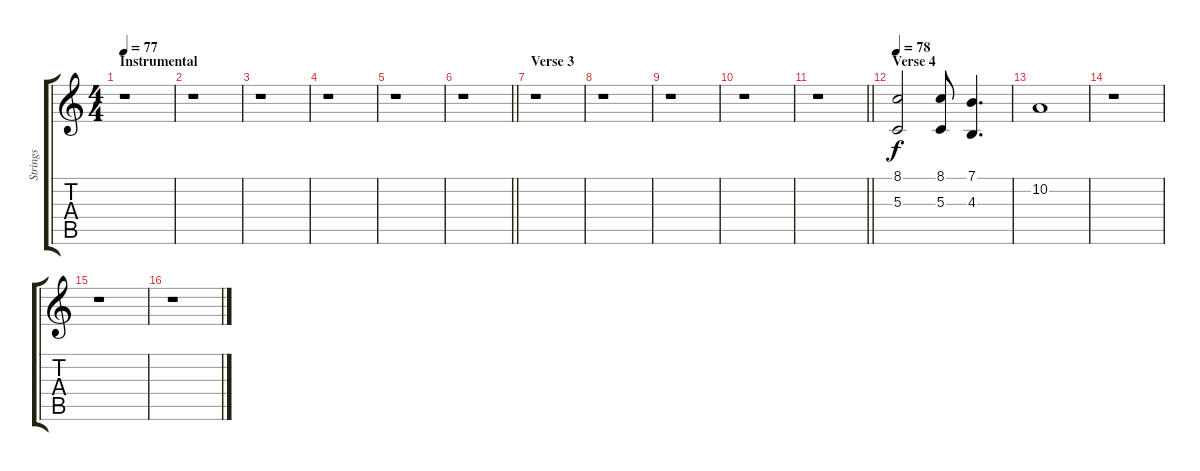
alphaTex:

\track ("Strings" "Strings") {instrument stringensemble2}
\staff {score tabs}
\tuning (E4 B3 G3 D3 A2 E2) {hide}
\ts (4 4)
\section ("" "Instrumental")
\tempo 76
\tempo 77
\clef g2
\ks c
r.1{dy f} |
r.1 |
r.1 |
r.1 |
r.1 |
\barLineRight lightlight
r.1 |
\section ("" "Verse 3")
r.1 |
r.1 |
r.1 |
r.1 |
\barLineRight lightlight
r.1 |
\section ("" "Verse 4")
\tempo 78
(8.1 5.3).2 (8.1 5.3).8 (7.1 4.3).4{d} |
10.2.1 |
r.1 |
r.1 |
r.1
